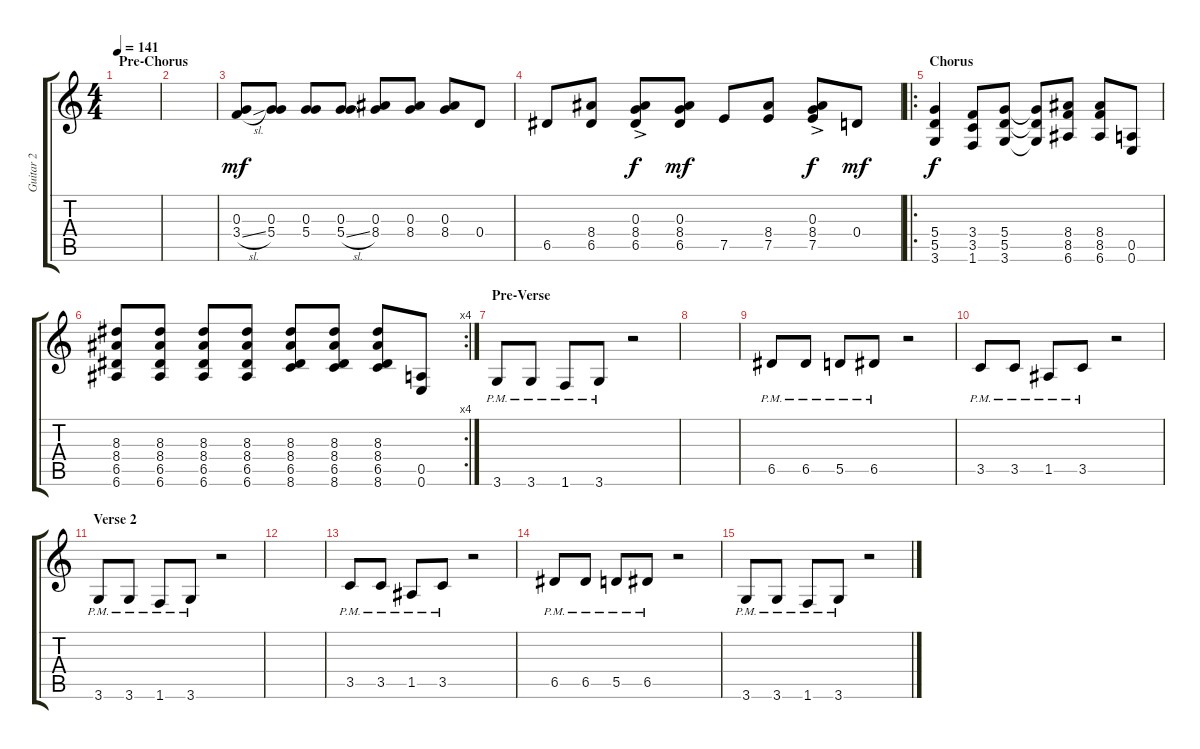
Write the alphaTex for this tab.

\track ("Guitar 2" "Guitar 2") {instrument distortionguitar}
\staff {score tabs}
\tuning (E4 B3 G3 D3 A2 E2) {hide}
\ts (4 4)
\section ("" "Pre-Chorus")
\tempo 141
\clef g2
\ks c
|
|
(0.3 3.4{sl}).8{dy mf} (0.3 5.4).8 (0.3 5.4).8 (0.3 5.4{sl}).8 (0.3 8.4).8 (0.3 8.4).8 (0.3 8.4).8 0.4.8 |
6.5.8 (8.4 6.5).8 (0.3 8.4 6.5{ac}).8{dy f} (0.3 8.4 6.5).8{dy mf} 7.5.8 (8.4 7.5).8 (0.3 8.4 7.5{ac}).8{dy f} 0.4.8{dy mf} |
\ro
\section ("" "Chorus")
(5.4 5.5 3.6).4{dy f volume 13} (3.4 3.5 1.6).8 (5.4 5.5 3.6).8 (5.4{t} 5.5{t} 3.6{t}).8 (8.4 8.5 6.6).8 (8.4 8.5 6.6).8 (0.5 0.6).8 |
\rc 4
(8.3 8.4 6.5 6.6).8 (8.3 8.4 6.5 6.6).8 (8.3 8.4 6.5 6.6).8 (8.3 8.4 6.5 6.6).8 (8.3 8.4 6.5 8.6).8 (8.3 8.4 6.5 8.6).8 (8.3 8.4 6.5 8.6).8 (0.5 0.6).8 |
\section ("" "Pre-Verse")
3.6{pm}.8{volume 9} 3.6{pm}.8 1.6{pm}.8 3.6{pm}.8 r.2 |
|
6.5{pm}.8 6.5{pm}.8 5.5{pm}.8 6.5{pm}.8 r.2 |
3.5{pm}.8 3.5{pm}.8 1.5{pm}.8 3.5{pm}.8 r.2 |
\section ("" "Verse 2")
3.6{pm}.8 3.6{pm}.8 1.6{pm}.8 3.6{pm}.8 r.2 |
|
3.5{pm}.8 3.5{pm}.8 1.5{pm}.8 3.5{pm}.8 r.2 |
6.5{pm}.8 6.5{pm}.8 5.5{pm}.8 6.5{pm}.8 r.2 |
3.6{pm}.8 3.6{pm}.8 1.6{pm}.8 3.6{pm}.8 r.2
